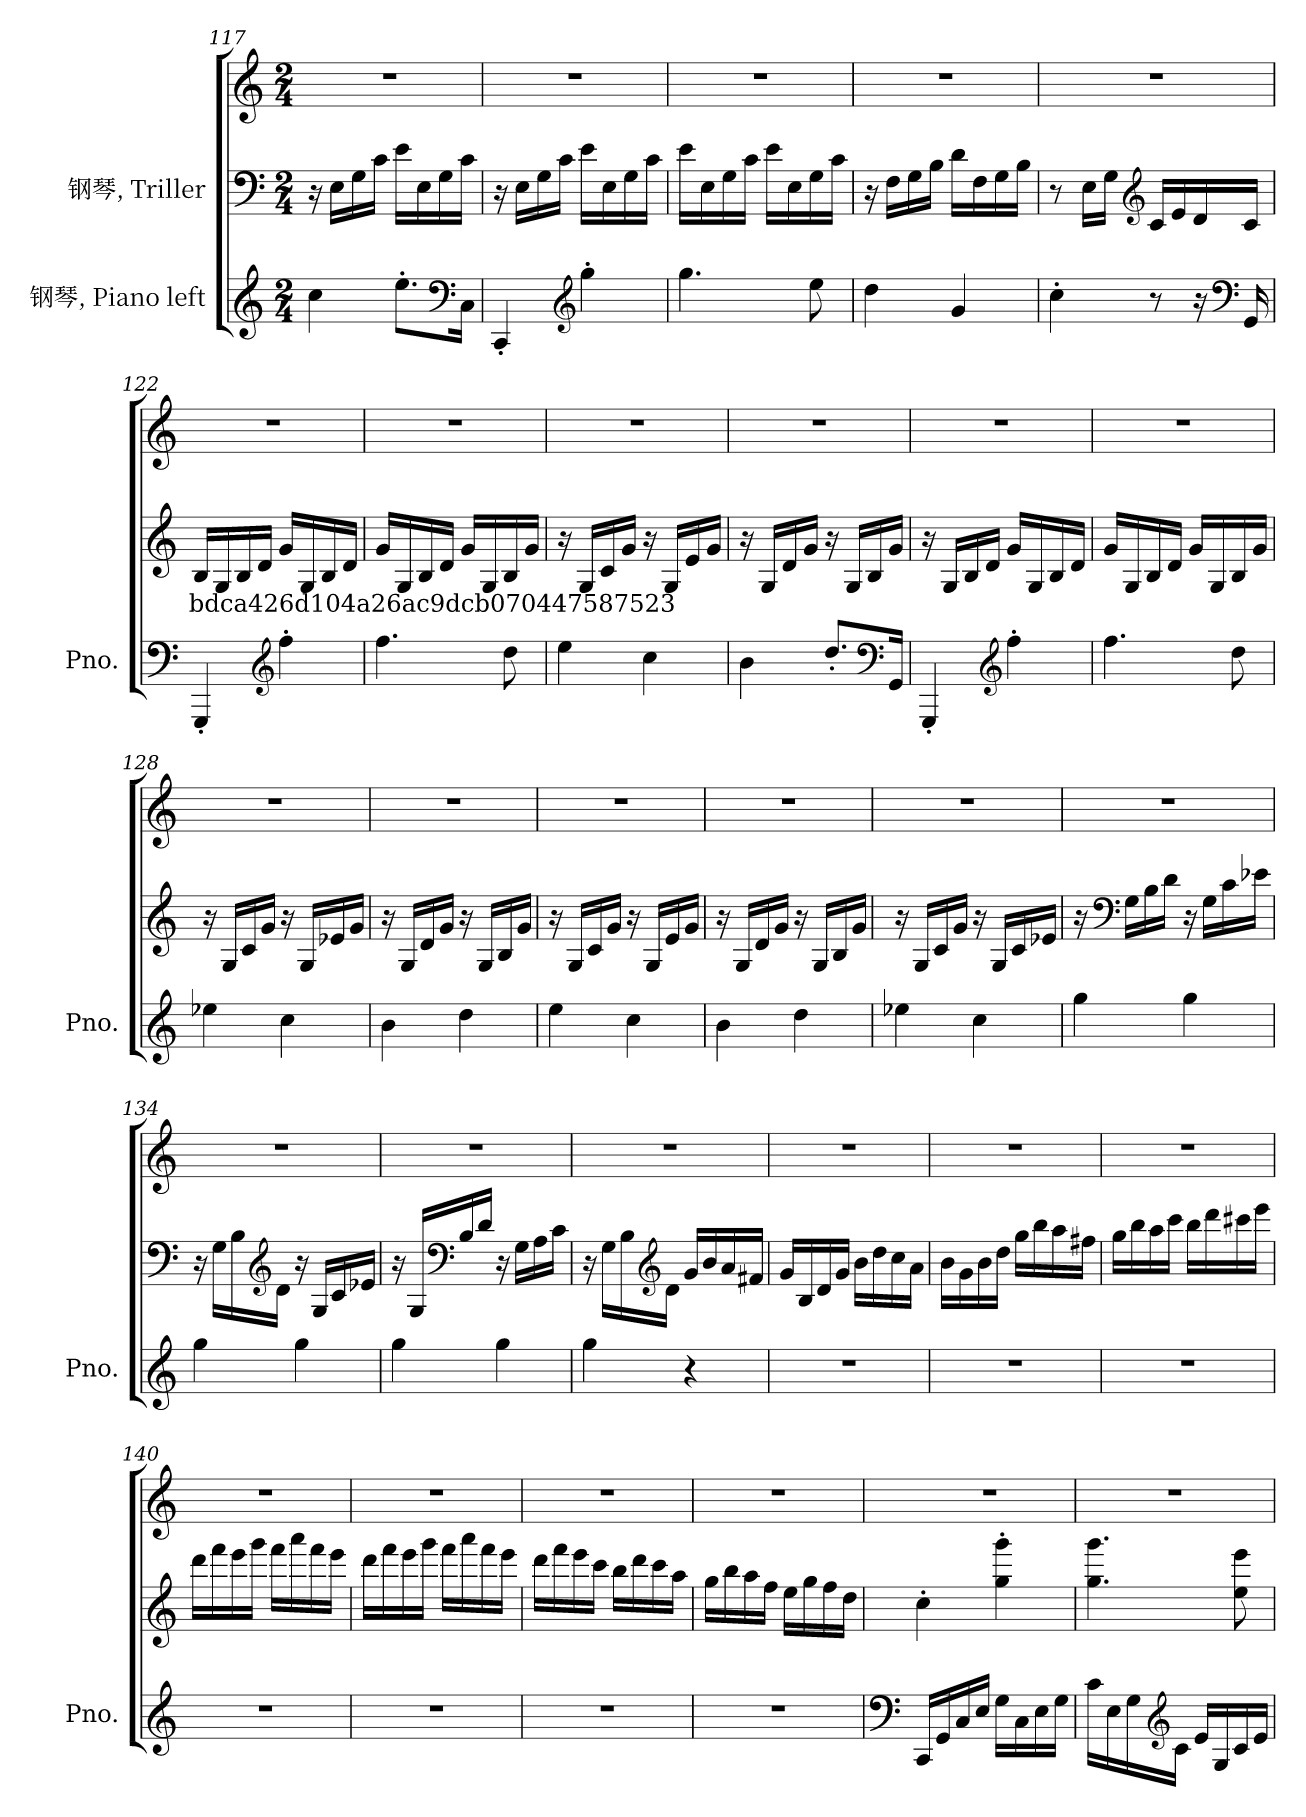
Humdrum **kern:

**kern	**kern	**text	**kern
*part2	*part1	*part1	*part1
*staff3	*staff2	*staff2	*staff1
*I"钢琴, Piano left	*I"钢琴, Triller	*	*
*I'Pno.	*	*	*
!!LO:LB:g=z
*clefG2	*clefF4	*	*clefG2
*k[]	*k[]	*	*k[]
*M2/4	*M2/4	*	*M2/4
*MM96	*MM96	*	*MM96
=117	=117	=117	=117
4cc\	16r	.	2r
.	16E\LL	.	.
.	16G\	.	.
.	16c\JJ	.	.
8.ee'\L	16e\LL	.	.
.	16E\	.	.
.	16G\	.	.
*clefF4	*	*	*
16C\Jk	16c\JJ	.	.
=118	=118	=118	=118
*	*	*	*MM94
4CC'/	16r	.	2r
.	16E\LL	.	.
.	16G\	.	.
.	16c\JJ	.	.
*clefG2	*	*	*
4gg'\	16e\LL	.	.
.	16E\	.	.
.	16G\	.	.
.	16c\JJ	.	.
=119	=119	=119	=119
*	*	*	*MM102
4.gg\	16e\LL	.	2r
.	16E\	.	.
.	16G\	.	.
.	16c\JJ	.	.
.	16e\LL	.	.
.	16E\	.	.
8ee\	16G\	.	.
.	16c\JJ	.	.
=120	=120	=120	=120
*	*	*	*MM106
4dd\	16r	.	2r
.	16F\LL	.	.
.	16G\	.	.
.	16B\JJ	.	.
4g/	16d\LL	.	.
.	16F\	.	.
.	16G\	.	.
.	16B\JJ	.	.
!!LO:PB:g=z
=121	=121	=121	=121
*	*	*	*MM102
4cc'\	8r	.	2r
.	16E\LL	.	.
.	16G\JJ	.	.
*	*clefG2	*	*
8r	16c/LL	.	.
.	16e/	.	.
16r	16d/	.	.
*clefF4	*	*	*
16GG/	16c/JJ	.	.
=122	=122	=122	=122
*	*	*	*MM95
4GGG'/	16B/LL	bdca426d104a26ac9dcb070447587523	2r
.	16G/	.	.
.	16B/	.	.
.	16d/JJ	.	.
*clefG2	*	*	*
4ff'\	16g/LL	.	.
.	16G/	.	.
.	16B/	.	.
.	16d/JJ	.	.
!!LO:LB:g=z
=123	=123	=123	=123
*	*	*	*MM105
4.ff\	16g/LL	.	2r
.	16G/	.	.
.	16B/	.	.
.	16d/JJ	.	.
.	16g/LL	.	.
.	16G/	.	.
8dd\	16B/	.	.
.	16g/JJ	.	.
=124	=124	=124	=124
*	*	*	*MM108
4ee\	16r	.	2r
.	16G/LL	.	.
.	16c/	.	.
.	16g/JJ	.	.
4cc\	16r	.	.
.	16G/LL	.	.
.	16e/	.	.
.	16g/JJ	.	.
=125	=125	=125	=125
*	*	*	*MM103
4b\	16r	.	2r
.	16G/LL	.	.
.	16d/	.	.
.	16g/JJ	.	.
8.dd'/L	16r	.	.
.	16G/LL	.	.
.	16B/	.	.
*clefF4	*	*	*
16GG/Jk	16g/JJ	.	.
=126	=126	=126	=126
*	*	*	*MM95
4GGG'/	16r	.	2r
.	16G/LL	.	.
.	16B/	.	.
.	16d/JJ	.	.
*clefG2	*	*	*
4ff'\	16g/LL	.	.
.	16G/	.	.
.	16B/	.	.
.	16d/JJ	.	.
!!LO:LB:g=z
=127	=127	=127	=127
*	*	*	*MM107
4.ff\	16g/LL	.	2r
.	16G/	.	.
.	16B/	.	.
.	16d/JJ	.	.
.	16g/LL	.	.
.	16G/	.	.
8dd\	16B/	.	.
.	16g/JJ	.	.
=128	=128	=128	=128
*	*	*	*MM110
4ee-X\	16r	.	2r
.	16G/LL	.	.
.	16c/	.	.
.	16g/JJ	.	.
4cc\	16r	.	.
.	16G/LL	.	.
.	16e-X/	.	.
.	16g/JJ	.	.
=129	=129	=129	=129
*	*	*	*MM103
4b\	16r	.	2r
.	16G/LL	.	.
.	16d/	.	.
.	16g/JJ	.	.
4dd\	16r	.	.
.	16G/LL	.	.
.	16B/	.	.
.	16g/JJ	.	.
=130	=130	=130	=130
*	*	*	*MM110
4ee\	16r	.	2r
.	16G/LL	.	.
.	16c/	.	.
.	16g/JJ	.	.
4cc\	16r	.	.
.	16G/LL	.	.
.	16e/	.	.
.	16g/JJ	.	.
!!LO:LB:g=z
=131	=131	=131	=131
*	*	*	*MM103
4b\	16r	.	2r
.	16G/LL	.	.
.	16d/	.	.
.	16g/JJ	.	.
4dd\	16r	.	.
.	16G/LL	.	.
.	16B/	.	.
.	16g/JJ	.	.
=132	=132	=132	=132
*	*	*	*MM110
4ee-X\	16r	.	2r
.	16G/LL	.	.
.	16c/	.	.
.	16g/JJ	.	.
4cc\	16r	.	.
.	16G/LL	.	.
.	16c/	.	.
.	16e-X/JJ	.	.
=133	=133	=133	=133
*	*	*	*MM103
4gg\	16r	.	2r
*	*clefF4	*	*
.	16G\LL	.	.
.	16B\	.	.
.	16d\JJ	.	.
4gg\	16r	.	.
.	16G\LL	.	.
.	16c\	.	.
.	16e-X\JJ	.	.
=134	=134	=134	=134
4gg\	16r	.	2r
.	16G\LL	.	.
.	16B\	.	.
*	*clefG2	*	*
.	16d\JJ	.	.
4gg\	16r	.	.
.	16G/LL	.	.
.	16c/	.	.
.	16e-X/JJ	.	.
!!LO:PB:g=z
=135	=135	=135	=135
4gg\	16r	.	2r
.	16G/LL	.	.
*	*clefF4	*	*
.	16B/	.	.
.	16d/JJ	.	.
4gg\	16r	.	.
.	16G\LL	.	.
.	16A\	.	.
.	16c\JJ	.	.
=136	=136	=136	=136
*	*	*	*MM100
4gg\	16r	.	2r
.	16G\LL	.	.
.	16B\	.	.
*	*clefG2	*	*
.	16d\JJ	.	.
4r	16g/LL	.	.
.	16b/	.	.
.	16a/	.	.
.	16f#X/JJ	.	.
=137	=137	=137	=137
2r	16g/LL	.	2r
.	16B/	.	.
.	16d/	.	.
.	16g/JJ	.	.
.	16b\LL	.	.
.	16dd\	.	.
.	16cc\	.	.
.	16a\JJ	.	.
=138	=138	=138	=138
2r	16b\LL	.	2r
.	16g\	.	.
.	16b\	.	.
.	16dd\JJ	.	.
.	16gg\LL	.	.
.	16bb\	.	.
.	16aa\	.	.
.	16ff#X\JJ	.	.
!!LO:LB:g=z
=139	=139	=139	=139
2r	16gg\LL	.	2r
.	16bb\	.	.
.	16aa\	.	.
.	16ccc\JJ	.	.
.	16bb\LL	.	.
.	16ddd\	.	.
.	16ccc#X\	.	.
.	16eee\JJ	.	.
=140	=140	=140	=140
2r	16ddd\LL	.	2r
.	16fff\	.	.
.	16eee\	.	.
.	16ggg\JJ	.	.
.	16fff\LL	.	.
.	16aaa\	.	.
.	16fff\	.	.
.	16eee\JJ	.	.
=141	=141	=141	=141
2r	16ddd\LL	.	2r
.	16fff\	.	.
.	16eee\	.	.
.	16ggg\JJ	.	.
.	16fff\LL	.	.
.	16aaa\	.	.
.	16fff\	.	.
.	16eee\JJ	.	.
!!LO:LB:g=z
=142	=142	=142	=142
2r	16ddd\LL	.	2r
.	16fff\	.	.
.	16eee\	.	.
.	16ccc\JJ	.	.
.	16bb\LL	.	.
.	16ddd\	.	.
.	16ccc\	.	.
.	16aa\JJ	.	.
=143	=143	=143	=143
2r	16gg\LL	.	2r
.	16bb\	.	.
.	16aa\	.	.
.	16ff\JJ	.	.
.	16ee\LL	.	.
.	16gg\	.	.
.	16ff\	.	.
.	16dd\JJ	.	.
=144	=144	=144	=144
*clefF4	*	*	*
*	*	*	*MM94
16CC/LL	4cc'\	.	2r
16GG/	.	.	.
16C/	.	.	.
16E/JJ	.	.	.
16G\LL	4gg\' 4ggg\'	.	.
16C\	.	.	.
16E\	.	.	.
16G\JJ	.	.	.
=145	=145	=145	=145
*	*	*	*MM105
16c\LL	4.gg\ 4.ggg\	.	2r
16E\	.	.	.
16G\	.	.	.
*clefG2	*	*	*
16c\JJ	.	.	.
16e/LL	.	.	.
16G/	.	.	.
16c/	8ee\ 8eee\	.	.
16e/JJ	.	.	.
=	=	=	=
*-	*-	*-	*-
